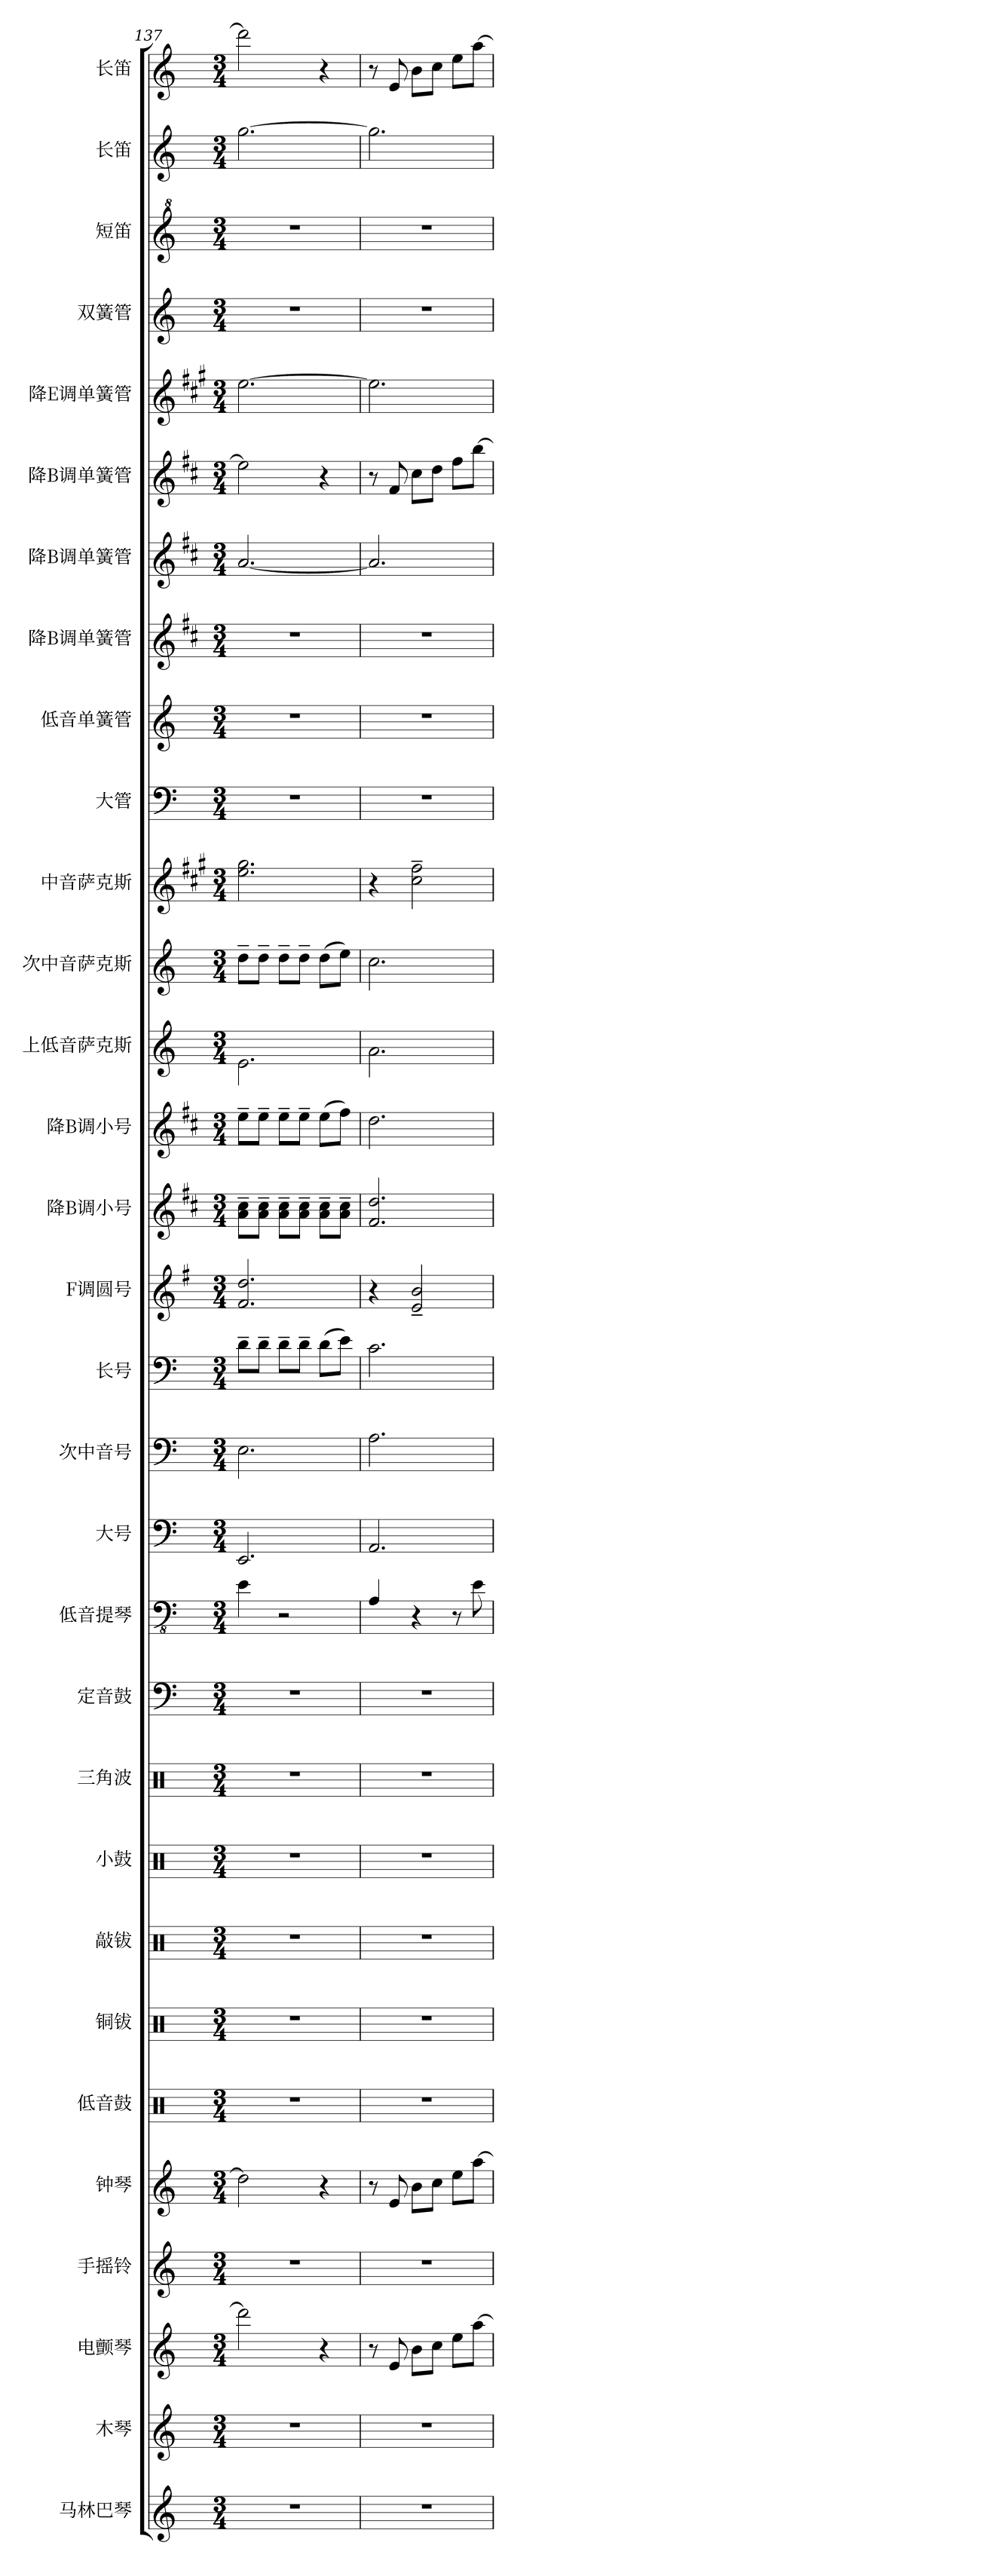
**kern	**kern	**kern	**kern	**kern	**kern	**kern	**kern	**kern	**kern	**kern	**kern	**kern	**kern	**kern	**kern	**kern	**kern	**kern	**kern	**kern	**kern	**kern	**kern	**kern	**kern	**kern	**kern	**kern	**kern	**kern
*part31	*part30	*part29	*part28	*part27	*part26	*part25	*part24	*part23	*part22	*part21	*part20	*part19	*part18	*part17	*part16	*part15	*part14	*part13	*part12	*part11	*part10	*part9	*part8	*part7	*part6	*part5	*part4	*part3	*part2	*part1
*staff31	*staff30	*staff29	*staff28	*staff27	*staff26	*staff25	*staff24	*staff23	*staff22	*staff21	*staff20	*staff19	*staff18	*staff17	*staff16	*staff15	*staff14	*staff13	*staff12	*staff11	*staff10	*staff9	*staff8	*staff7	*staff6	*staff5	*staff4	*staff3	*staff2	*staff1
*I"马林巴琴	*I"木琴	*I"电颤琴	*I"手摇铃	*I"钟琴	*I"低音鼓	*I"铜钹	*I"敲钹	*I"小鼓	*I"三角波	*I"定音鼓	*I"低音提琴	*I"大号	*I"次中音号	*I"长号	*I"F调圆号	*I"降B调小号	*I"降B调小号	*I"上低音萨克斯	*I"次中音萨克斯	*I"中音萨克斯	*I"大管	*I"低音单簧管	*I"降B调单簧管	*I"降B调单簧管	*I"降B调单簧管	*I"降E调单簧管	*I"双簧管	*I"短笛	*I"长笛	*I"长笛
*clefG2	*clefG2	*clefG2	*clefG2	*clefG2	*clefX	*clefX	*clefX	*clefX	*clefX	*clefF4	*clefFv4	*clefF4	*clefF4	*clefF4	*clefG2	*clefG2	*clefG2	*clefG2	*clefG2	*clefG2	*clefF4	*clefG2	*clefG2	*clefG2	*clefG2	*clefG2	*clefG2	*clefG^2	*clefG2	*clefG2
*	*ITrd-7c-12	*	*	*ITrd-14c-24	*	*	*	*	*	*	*ITrd7c12	*	*	*	*ITrd4c7	*ITrd1c2	*ITrd1c2	*ITrd12c21	*ITrd8c14	*ITrd5c9	*	*ITrd8c14	*ITrd1c2	*ITrd1c2	*ITrd1c2	*ITrd-2c-3	*	*ITrd-7c-12	*	*
*k[]	*k[]	*k[]	*k[]	*k[]	*k[]	*k[]	*k[]	*k[]	*k[]	*k[]	*k[]	*k[]	*k[]	*k[]	*k[]	*k[]	*k[]	*k[]	*k[]	*k[]	*k[]	*k[]	*k[]	*k[]	*k[]	*k[]	*k[]	*k[]	*k[]	*k[]
*M3/4	*M3/4	*M3/4	*M3/4	*M3/4	*M3/4	*M3/4	*M3/4	*M3/4	*M3/4	*M3/4	*M3/4	*M3/4	*M3/4	*M3/4	*M3/4	*M3/4	*M3/4	*M3/4	*M3/4	*M3/4	*M3/4	*M3/4	*M3/4	*M3/4	*M3/4	*M3/4	*M3/4	*M3/4	*M3/4	*M3/4
=137	=137	=137	=137	=137	=137	=137	=137	=137	=137	=137	=137	=137	=137	=137	=137	=137	=137	=137	=137	=137	=137	=137	=137	=137	=137	=137	=137	=137	=137	=137
2.r	2.r	2ddd\]	2.r	2dddd\]	2.r	2.r	2.r	2.r	2.r	2.r	4EE\	2.EE/	2.E\	8d~\L	2.B/ 2.g/	8g\~ 8b\~L	8dd~\L	2.E\	8d~\L	2.g\ 2.b\	2.r	2.r	2.r	[2.g/	2dd\]	[2.gg\	2.r	2.r	[2.gg\	2ddd\]
.	.	.	.	.	.	.	.	.	.	.	.	.	.	8d~\J	.	8g\~ 8b\~J	8dd~\J	.	8d~\J	.	.	.	.	.	.	.	.	.	.	.
.	.	.	.	.	.	.	.	.	.	.	2r	.	.	8d~\L	.	8g\~ 8b\~L	8dd~\L	.	8d~\L	.	.	.	.	.	.	.	.	.	.	.
.	.	.	.	.	.	.	.	.	.	.	.	.	.	8d~\J	.	8g\~ 8b\~J	8dd~\J	.	8d~\J	.	.	.	.	.	.	.	.	.	.	.
.	.	4r	.	4r	.	.	.	.	.	.	.	.	.	(8d\L	.	8g\~ 8b\~L	(8dd\L	.	(8d\L	.	.	.	.	.	4r	.	.	.	.	4r
.	.	.	.	.	.	.	.	.	.	.	.	.	.	8e\J)	.	8g\~ 8b\~J	8ee\J)	.	8e\J)	.	.	.	.	.	.	.	.	.	.	.
=138	=138	=138	=138	=138	=138	=138	=138	=138	=138	=138	=138	=138	=138	=138	=138	=138	=138	=138	=138	=138	=138	=138	=138	=138	=138	=138	=138	=138	=138	=138
2.r	2.r	8r	2.r	8r	2.r	2.r	2.r	2.r	2.r	2.r	4AAA/	2.AA/	2.A\	2.c\	4r	2.e/ 2.cc/	2.cc\	2.A\	2.c\	4r	2.r	2.r	2.r	2.g/]	8r	2.gg\]	2.r	2.r	2.gg\]	8r
.	.	8e/	.	8eee/	.	.	.	.	.	.	.	.	.	.	.	.	.	.	.	.	.	.	.	.	8e/	.	.	.	.	8e/
.	.	8b\L	.	8bbb\L	.	.	.	.	.	.	4r	.	.	.	2A/~ 2e/~	.	.	.	.	2e\~ 2a\~	.	.	.	.	8b\L	.	.	.	.	8b\L
.	.	8cc\J	.	8cccc\J	.	.	.	.	.	.	.	.	.	.	.	.	.	.	.	.	.	.	.	.	8cc\J	.	.	.	.	8cc\J
.	.	8ee\L	.	8eeee\L	.	.	.	.	.	.	8r	.	.	.	.	.	.	.	.	.	.	.	.	.	8ee\L	.	.	.	.	8ee\L
.	.	[8aa\J	.	[8aaaa\J	.	.	.	.	.	.	8EE\	.	.	.	.	.	.	.	.	.	.	.	.	.	[8aa\J	.	.	.	.	[8aa\J
=	=	=	=	=	=	=	=	=	=	=	=	=	=	=	=	=	=	=	=	=	=	=	=	=	=	=	=	=	=	=
*-	*-	*-	*-	*-	*-	*-	*-	*-	*-	*-	*-	*-	*-	*-	*-	*-	*-	*-	*-	*-	*-	*-	*-	*-	*-	*-	*-	*-	*-	*-
